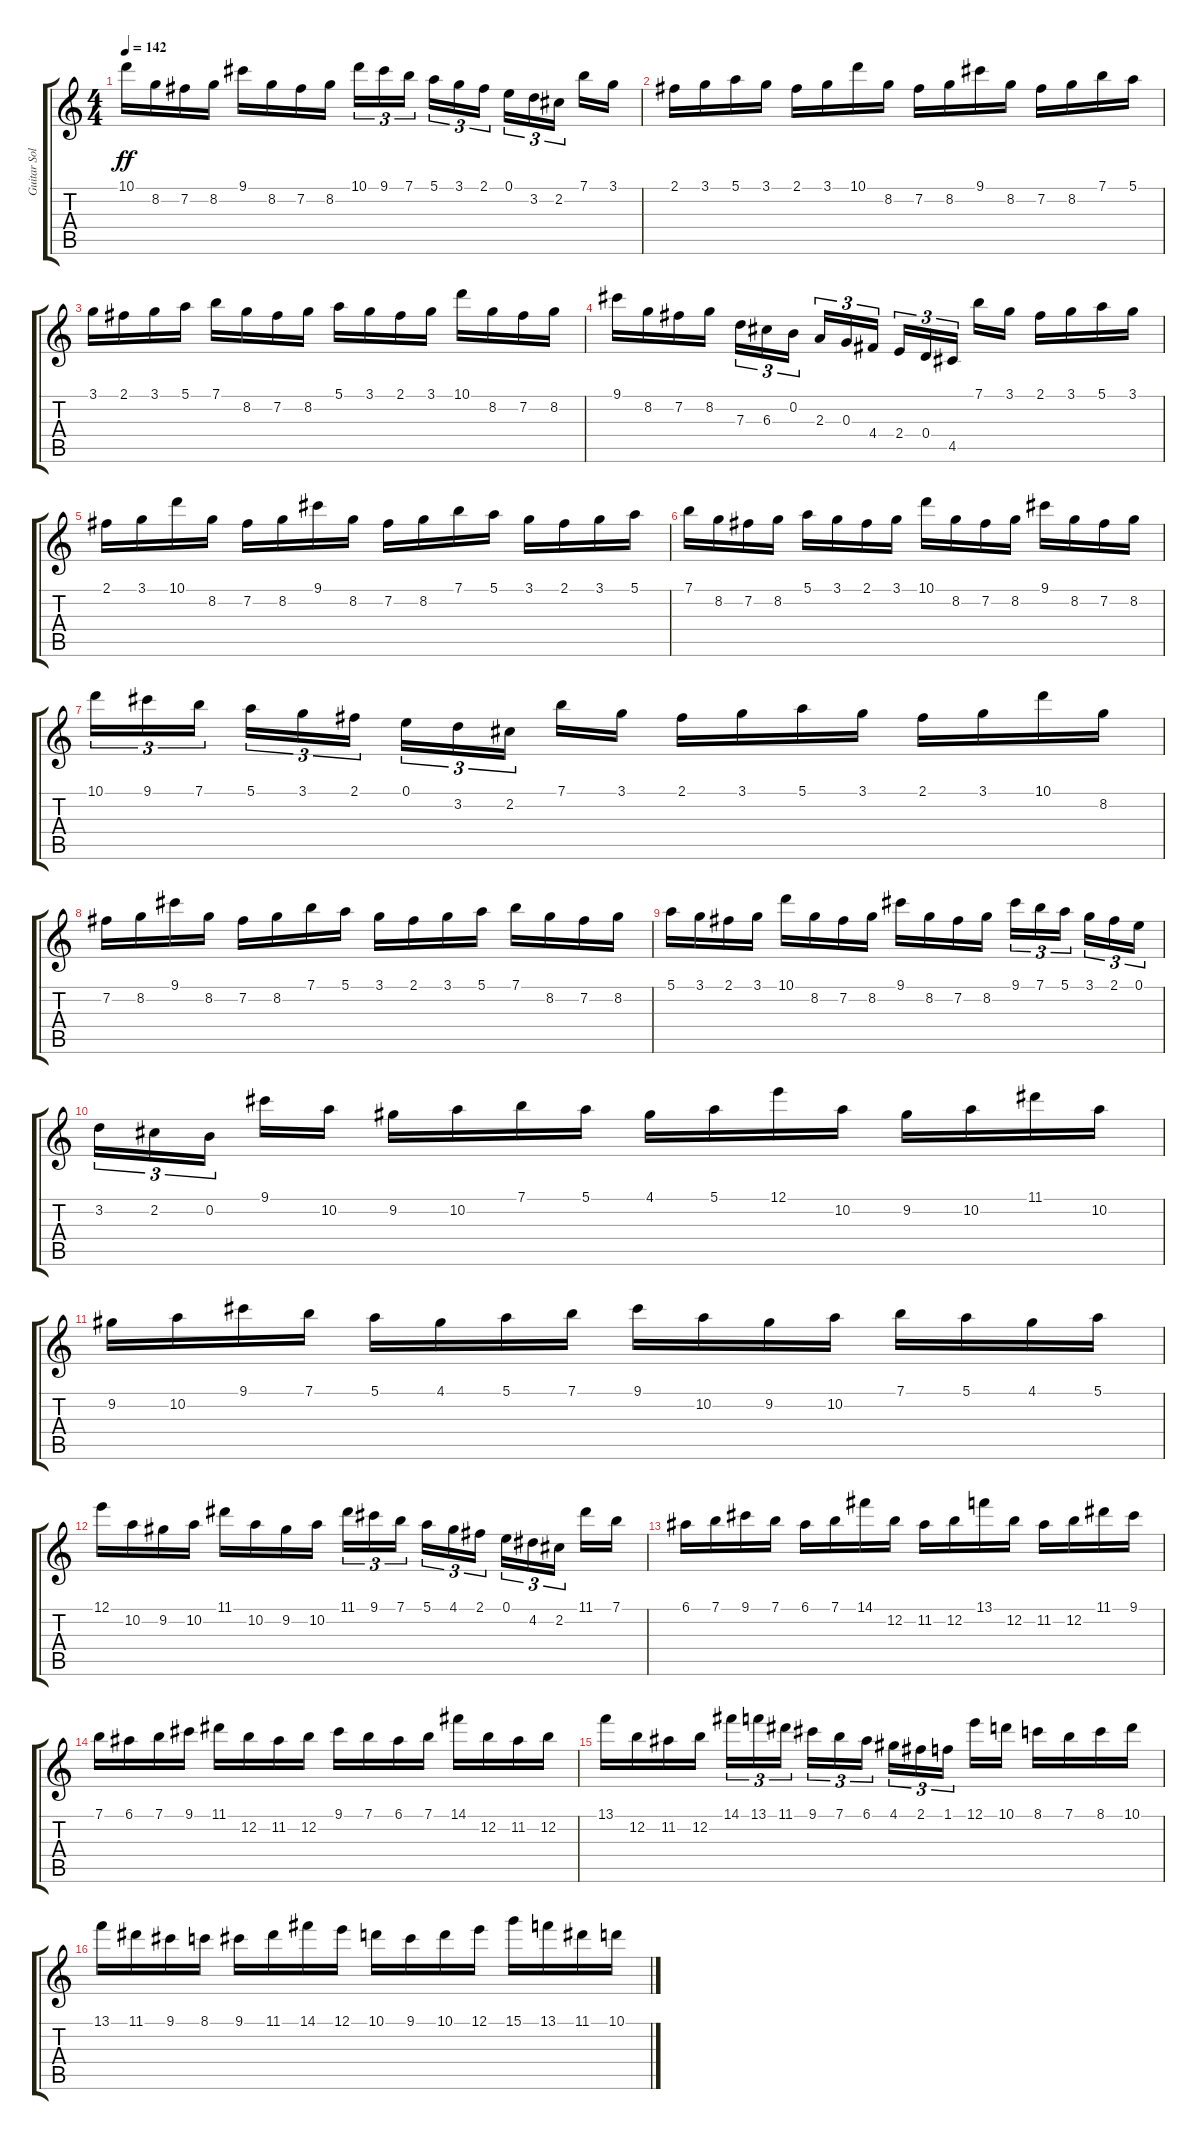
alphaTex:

\track ("Guitar Solo" "Guitar Sol") {instrument distortionguitar}
\staff {score tabs}
\tuning (E4 B3 G3 D3 A2 E2) {hide}
\ts (4 4)
\tempo 142
\clef g2
\ks c
10.1.16{dy ff} 8.2.16 7.2.16 8.2.16 9.1.16 8.2.16 7.2.16 8.2.16 10.1.16{tu (3 2)} 9.1.16{tu (3 2)} 7.1.16{tu (3 2)} 5.1.16{tu (3 2)} 3.1.16{tu (3 2)} 2.1.16{tu (3 2)} 0.1.16{tu (3 2)} 3.2.16{tu (3 2)} 2.2.16{tu (3 2)} 7.1.16 3.1.16 |
2.1.16 3.1.16 5.1.16 3.1.16 2.1.16 3.1.16 10.1.16 8.2.16 7.2.16 8.2.16 9.1.16 8.2.16 7.2.16 8.2.16 7.1.16 5.1.16 |
3.1.16 2.1.16 3.1.16 5.1.16 7.1.16 8.2.16 7.2.16 8.2.16 5.1.16 3.1.16 2.1.16 3.1.16 10.1.16 8.2.16 7.2.16 8.2.16 |
9.1.16 8.2.16 7.2.16 8.2.16 7.3.16{tu (3 2)} 6.3.16{tu (3 2)} 0.2.16{tu (3 2)} 2.3.16{tu (3 2)} 0.3.16{tu (3 2)} 4.4.16{tu (3 2)} 2.4.16{tu (3 2)} 0.4.16{tu (3 2)} 4.5.16{tu (3 2)} 7.1.16 3.1.16 2.1.16 3.1.16 5.1.16 3.1.16 |
2.1.16 3.1.16 10.1.16 8.2.16 7.2.16 8.2.16 9.1.16 8.2.16 7.2.16 8.2.16 7.1.16 5.1.16 3.1.16 2.1.16 3.1.16 5.1.16 |
7.1.16 8.2.16 7.2.16 8.2.16 5.1.16 3.1.16 2.1.16 3.1.16 10.1.16 8.2.16 7.2.16 8.2.16 9.1.16 8.2.16 7.2.16 8.2.16 |
10.1.16{tu (3 2)} 9.1.16{tu (3 2)} 7.1.16{tu (3 2)} 5.1.16{tu (3 2)} 3.1.16{tu (3 2)} 2.1.16{tu (3 2)} 0.1.16{tu (3 2)} 3.2.16{tu (3 2)} 2.2.16{tu (3 2)} 7.1.16 3.1.16 2.1.16 3.1.16 5.1.16 3.1.16 2.1.16 3.1.16 10.1.16 8.2.16 |
7.2.16 8.2.16 9.1.16 8.2.16 7.2.16 8.2.16 7.1.16 5.1.16 3.1.16 2.1.16 3.1.16 5.1.16 7.1.16 8.2.16 7.2.16 8.2.16 |
5.1.16 3.1.16 2.1.16 3.1.16 10.1.16 8.2.16 7.2.16 8.2.16 9.1.16 8.2.16 7.2.16 8.2.16 9.1.16{tu (3 2)} 7.1.16{tu (3 2)} 5.1.16{tu (3 2)} 3.1.16{tu (3 2)} 2.1.16{tu (3 2)} 0.1.16{tu (3 2)} |
3.2.16{tu (3 2)} 2.2.16{tu (3 2)} 0.2.16{tu (3 2)} 9.1.16 10.2.16 9.2.16 10.2.16 7.1.16 5.1.16 4.1.16 5.1.16 12.1.16 10.2.16 9.2.16 10.2.16 11.1.16 10.2.16 |
9.2.16 10.2.16 9.1.16 7.1.16 5.1.16 4.1.16 5.1.16 7.1.16 9.1.16 10.2.16 9.2.16 10.2.16 7.1.16 5.1.16 4.1.16 5.1.16 |
12.1.16 10.2.16 9.2.16 10.2.16 11.1.16 10.2.16 9.2.16 10.2.16 11.1.16{tu (3 2)} 9.1.16{tu (3 2)} 7.1.16{tu (3 2)} 5.1.16{tu (3 2)} 4.1.16{tu (3 2)} 2.1.16{tu (3 2)} 0.1.16{tu (3 2)} 4.2.16{tu (3 2)} 2.2.16{tu (3 2)} 11.1.16 7.1.16 |
6.1.16 7.1.16 9.1.16 7.1.16 6.1.16 7.1.16 14.1.16 12.2.16 11.2.16 12.2.16 13.1.16 12.2.16 11.2.16 12.2.16 11.1.16 9.1.16 |
7.1.16 6.1.16 7.1.16 9.1.16 11.1.16 12.2.16 11.2.16 12.2.16 9.1.16 7.1.16 6.1.16 7.1.16 14.1.16 12.2.16 11.2.16 12.2.16 |
13.1.16 12.2.16 11.2.16 12.2.16 14.1.16{tu (3 2)} 13.1.16{tu (3 2)} 11.1.16{tu (3 2)} 9.1.16{tu (3 2)} 7.1.16{tu (3 2)} 6.1.16{tu (3 2)} 4.1.16{tu (3 2)} 2.1.16{tu (3 2)} 1.1.16{tu (3 2)} 12.1.16 10.1.16 8.1.16 7.1.16 8.1.16 10.1.16 |
13.1.16 11.1.16 9.1.16 8.1.16 9.1.16 11.1.16 14.1.16 12.1.16 10.1.16 9.1.16 10.1.16 12.1.16 15.1.16 13.1.16 11.1.16 10.1.16
